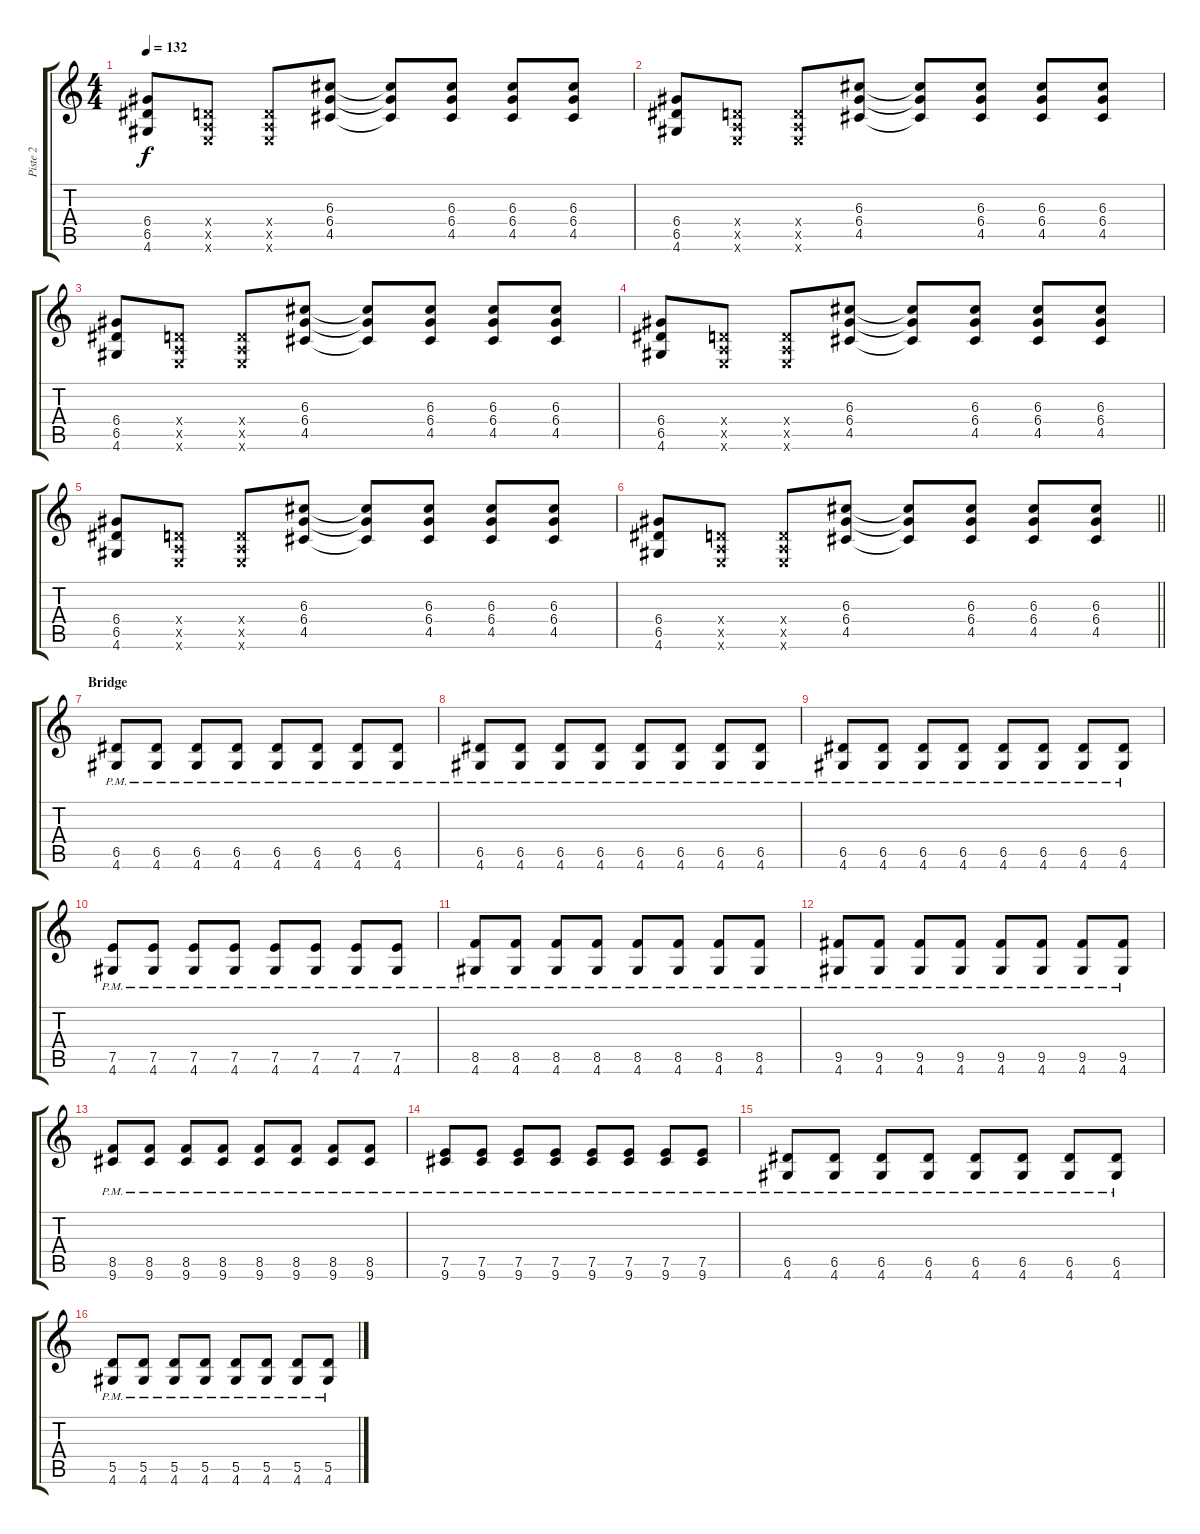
\track ("Piste 2" "Piste 2") {instrument acousticguitarsteel}
\staff {score tabs}
\tuning (E4 B3 G3 D3 A2 E2) {hide}
\ts (4 4)
\tempo 132
\clef g2
\ks c
(6.4 6.5 4.6).8{dy f} (0.4{x} 0.5{x} 0.6{x}).8 (0.4{x} 0.5{x} 0.6{x}).8 (6.3 6.4 4.5).8 (6.3{t} 6.4{t} 4.5{t}).8 (6.3 6.4 4.5).8 (6.3 6.4 4.5).8 (6.3 6.4 4.5).8 |
(6.4 6.5 4.6).8 (0.4{x} 0.5{x} 0.6{x}).8 (0.4{x} 0.5{x} 0.6{x}).8 (6.3 6.4 4.5).8 (6.3{t} 6.4{t} 4.5{t}).8 (6.3 6.4 4.5).8 (6.3 6.4 4.5).8 (6.3 6.4 4.5).8 |
(6.4 6.5 4.6).8 (0.4{x} 0.5{x} 0.6{x}).8 (0.4{x} 0.5{x} 0.6{x}).8 (6.3 6.4 4.5).8 (6.3{t} 6.4{t} 4.5{t}).8 (6.3 6.4 4.5).8 (6.3 6.4 4.5).8 (6.3 6.4 4.5).8 |
(6.4 6.5 4.6).8 (0.4{x} 0.5{x} 0.6{x}).8 (0.4{x} 0.5{x} 0.6{x}).8 (6.3 6.4 4.5).8 (6.3{t} 6.4{t} 4.5{t}).8 (6.3 6.4 4.5).8 (6.3 6.4 4.5).8 (6.3 6.4 4.5).8 |
(6.4 6.5 4.6).8 (0.4{x} 0.5{x} 0.6{x}).8 (0.4{x} 0.5{x} 0.6{x}).8 (6.3 6.4 4.5).8 (6.3{t} 6.4{t} 4.5{t}).8 (6.3 6.4 4.5).8 (6.3 6.4 4.5).8 (6.3 6.4 4.5).8 |
\barLineRight lightlight
(6.4 6.5 4.6).8 (0.4{x} 0.5{x} 0.6{x}).8 (0.4{x} 0.5{x} 0.6{x}).8 (6.3 6.4 4.5).8 (6.3{t} 6.4{t} 4.5{t}).8 (6.3 6.4 4.5).8 (6.3 6.4 4.5).8 (6.3 6.4 4.5).8 |
\section ("" "Bridge")
(6.5{pm} 4.6{pm}).8 (6.5{pm} 4.6{pm}).8 (6.5{pm} 4.6{pm}).8 (6.5{pm} 4.6{pm}).8 (6.5{pm} 4.6{pm}).8 (6.5{pm} 4.6{pm}).8 (6.5{pm} 4.6{pm}).8 (6.5{pm} 4.6{pm}).8 |
(6.5{pm} 4.6{pm}).8 (6.5{pm} 4.6{pm}).8 (6.5{pm} 4.6{pm}).8 (6.5{pm} 4.6{pm}).8 (6.5{pm} 4.6{pm}).8 (6.5{pm} 4.6{pm}).8 (6.5{pm} 4.6{pm}).8 (6.5{pm} 4.6{pm}).8 |
(6.5{pm} 4.6{pm}).8 (6.5{pm} 4.6{pm}).8 (6.5{pm} 4.6{pm}).8 (6.5{pm} 4.6{pm}).8 (6.5{pm} 4.6{pm}).8 (6.5{pm} 4.6{pm}).8 (6.5{pm} 4.6{pm}).8 (6.5{pm} 4.6{pm}).8 |
(7.5{pm} 4.6{pm}).8 (7.5{pm} 4.6{pm}).8 (7.5{pm} 4.6{pm}).8 (7.5{pm} 4.6{pm}).8 (7.5{pm} 4.6{pm}).8 (7.5{pm} 4.6{pm}).8 (7.5{pm} 4.6{pm}).8 (7.5{pm} 4.6{pm}).8 |
(8.5{pm} 4.6{pm}).8 (8.5{pm} 4.6{pm}).8 (8.5{pm} 4.6{pm}).8 (8.5{pm} 4.6{pm}).8 (8.5{pm} 4.6{pm}).8 (8.5{pm} 4.6{pm}).8 (8.5{pm} 4.6{pm}).8 (8.5{pm} 4.6{pm}).8 |
(9.5{pm} 4.6{pm}).8 (9.5{pm} 4.6{pm}).8 (9.5{pm} 4.6{pm}).8 (9.5{pm} 4.6{pm}).8 (9.5{pm} 4.6{pm}).8 (9.5{pm} 4.6{pm}).8 (9.5{pm} 4.6{pm}).8 (9.5{pm} 4.6{pm}).8 |
(8.5{pm} 9.6).8 (8.5{pm} 9.6).8 (8.5{pm} 9.6).8 (8.5{pm} 9.6).8 (8.5{pm} 9.6).8 (8.5{pm} 9.6).8 (8.5{pm} 9.6).8 (8.5{pm} 9.6).8 |
(7.5{pm} 9.6).8 (7.5{pm} 9.6).8 (7.5{pm} 9.6).8 (7.5{pm} 9.6).8 (7.5{pm} 9.6).8 (7.5{pm} 9.6).8 (7.5{pm} 9.6).8 (7.5{pm} 9.6).8 |
(6.5{pm} 4.6{pm}).8 (6.5{pm} 4.6{pm}).8 (6.5{pm} 4.6{pm}).8 (6.5{pm} 4.6{pm}).8 (6.5{pm} 4.6{pm}).8 (6.5{pm} 4.6{pm}).8 (6.5{pm} 4.6{pm}).8 (6.5{pm} 4.6{pm}).8 |
(5.5{pm} 4.6{pm}).8 (5.5{pm} 4.6{pm}).8 (5.5{pm} 4.6{pm}).8 (5.5{pm} 4.6{pm}).8 (5.5{pm} 4.6{pm}).8 (5.5{pm} 4.6{pm}).8 (5.5{pm} 4.6{pm}).8 (5.5{pm} 4.6{pm}).8
